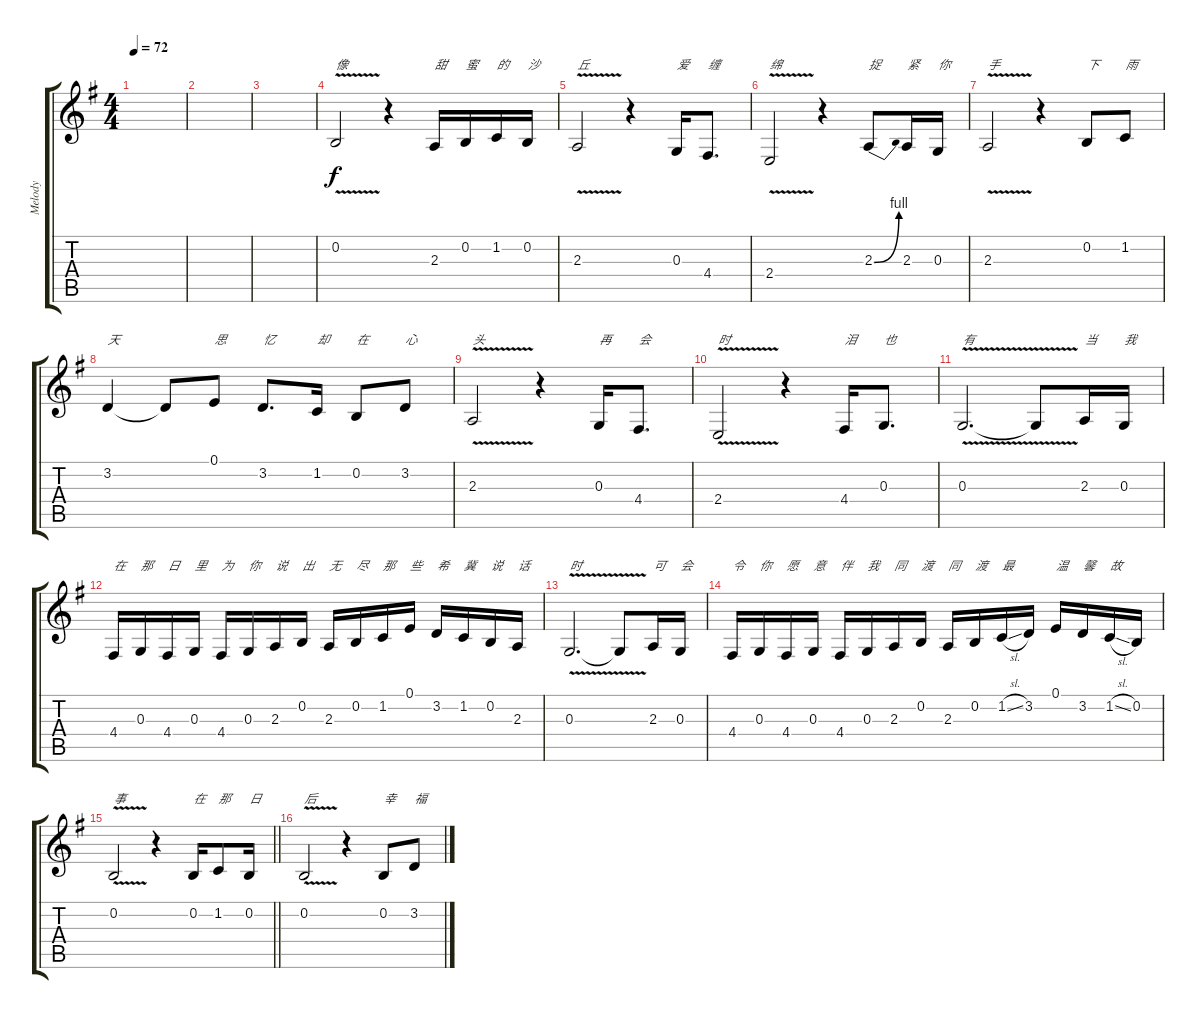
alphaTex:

\track ("Melody" "Melody") {instrument bassoon}
\staff {score tabs}
\tuning (E4 B3 G3 D3 A2 E2) {hide}
\ts (4 4)
\tempo 72
\clef g2
\ks g
|
|
|
0.2{v}.2{txt "像"} r.4 2.3.16{txt "甜"} 0.2.16{txt "蜜"} 1.2.16{txt "的"} 0.2.16{txt "沙"} |
2.3{v}.2{txt "丘"} r.4 0.3.16{txt "爱"} 4.4.8{d txt "缠"} |
2.4{v}.2{txt "绵"} r.4 2.3{be (bend 0 0 60 4)}.8{txt "捉"} 2.3.16{txt "紧"} 0.3.16{txt "你"} |
2.3{v}.2{txt "手"} r.4 0.2.8{txt "下"} 1.2.8{txt "雨"} |
3.2.4{txt "天"} 3.2{t}.8 0.1.8{txt "思"} 3.2.8{d txt "忆"} 1.2.16{txt "却"} 0.2.8{txt "在"} 3.2.8{txt "心"} |
2.3{v}.2{txt "头"} r.4 0.3.16{txt "再"} 4.4.8{d txt "会"} |
2.4{v}.2{txt "时"} r.4 4.4.16{txt "泪"} 0.3.8{d txt "也"} |
0.3{v}.2{d txt "有"} 0.3{t}.8 2.3.16{txt "当"} 0.3.16{txt "我"} |
4.4.16{txt "在"} 0.3.16{txt "那"} 4.4.16{txt "日"} 0.3.16{txt "里"} 4.4.16{txt "为"} 0.3.16{txt "你"} 2.3.16{txt "说"} 0.2.16{txt "出"} 2.3.16{txt "无"} 0.2.16{txt "尽"} 1.2.16{txt "那"} 0.1.16{txt "些"} 3.2.16{txt "希"} 1.2.16{txt "冀"} 0.2.16{txt "说"} 2.3.16{txt "话"} |
0.3{v}.2{d txt "时"} 0.3{t}.8 2.3.16{txt "可"} 0.3.16{txt "会"} |
4.4.16{txt "令"} 0.3.16{txt "你"} 4.4.16{txt "愿"} 0.3.16{txt "意"} 4.4.16{txt "伴"} 0.3.16{txt "我"} 2.3.16{txt "同"} 0.2.16{txt "渡"} 2.3.16{txt "同"} 0.2.16{txt "渡"} 1.2{sl}.16{txt "最"} 3.2.16 0.1.16{txt "温"} 3.2.16{txt "馨"} 1.2{sl}.16{txt "故"} 0.2.16 |
\barLineRight lightlight
0.2{v}.2{txt "事"} r.4 0.2.16{txt "在"} 1.2.8{txt "那"} 0.2.16{txt "日"} |
0.2{v}.2{txt "后"} r.4 0.2.8{txt "幸"} 3.2.8{txt "福"}
